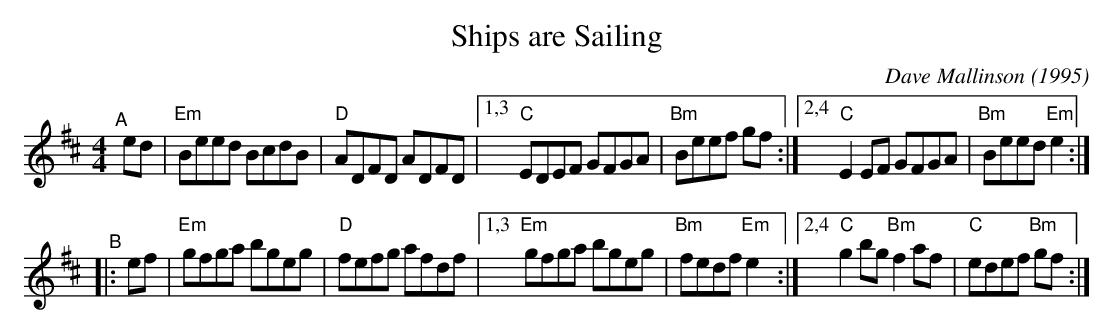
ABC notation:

X:1
T: Ships are Sailing
O: Dave Mallinson (1995)
M: 4/4
L: 1/8
K: Edor
"^A"[|] ed |\
"Em"Beed BcdB | "D"ADFD ADFD |\
[1,3 "C"EDEF GFGA | "Bm"Beef gf :|\
[2,4 "C"E2EF GFGA | "Bm"Beed "Em"e2 :|
"^B"|: ef |\
"Em"gfga bgeg | "D"fefg afdf |\
[1,3 "Em"gfga bgeg | "Bm"fedf "Em"e2 :|\
[2,4 "C"g2bg "Bm"f2af | "C"edef "Bm"gf :|
